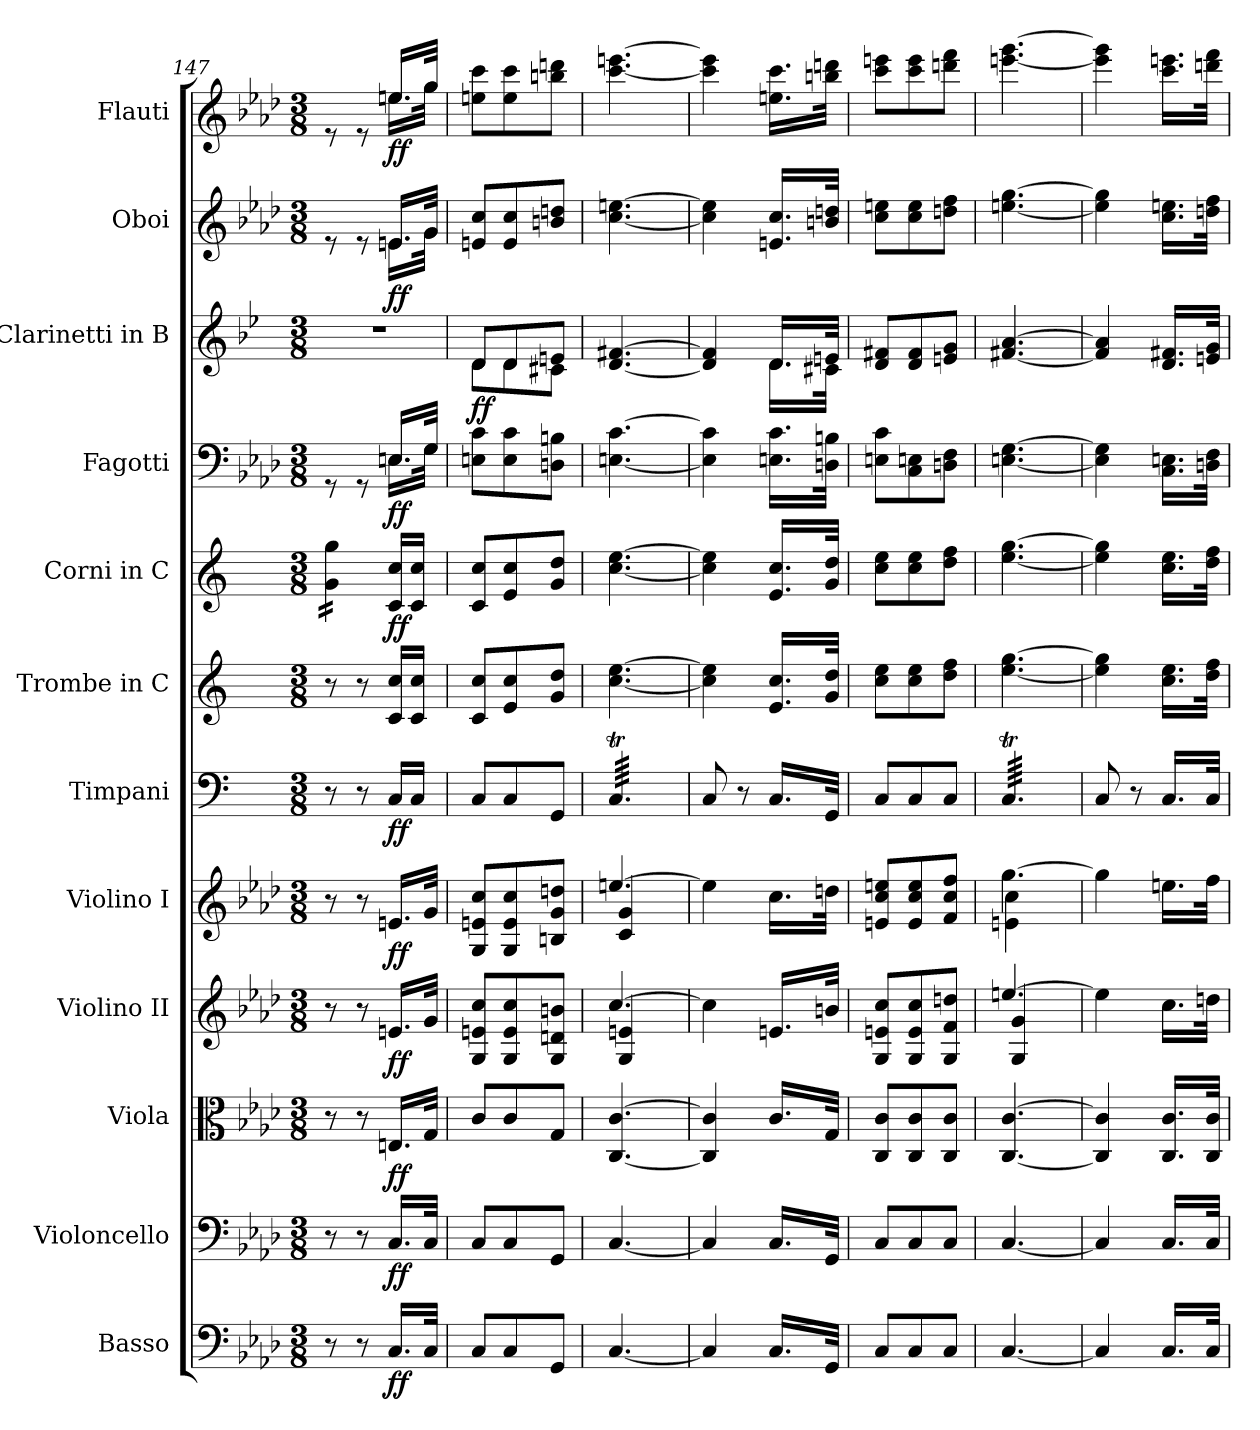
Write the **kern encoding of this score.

**kern	**dynam	**kern	**dynam	**kern	**dynam	**kern	**dynam	**kern	**dynam	**kern	**dynam	**kern	**kern	**dynam	**kern	**dynam	**kern	**dynam	**kern	**dynam	**kern	**dynam
*part12	*part12	*part11	*part11	*part10	*part10	*part9	*part9	*part8	*part8	*part7	*part7	*part6	*part5	*part5	*part4	*part4	*part3	*part3	*part2	*part2	*part1	*part1
*staff12	*staff12	*staff11	*staff11	*staff10	*staff10	*staff9	*staff9	*staff8	*staff8	*staff7	*staff7	*staff6	*staff5	*staff5	*staff4	*staff4	*staff3	*staff3	*staff2	*staff2	*staff1	*staff1
*I"Basso	*	*I"Violoncello	*	*I"Viola	*	*I"Violino II	*	*I"Violino I	*	*I"Timpani	*	*I"Trombe in C	*I"Corni in C	*	*I"Fagotti	*	*I"Clarinetti in B	*	*I"Oboi	*	*I"Flauti	*
*	*	*	*	*	*	*	*	*	*	*I'Timp.	*	*I'Tr.	*I'Cor.	*	*I'Fag.	*	*I'Cl.	*	*I'Ob.	*	*I'Fl.	*
*clefF4	*	*clefF4	*	*clefC3	*	*clefG2	*	*clefG2	*	*clefF4	*	*clefG2	*clefG2	*	*clefF4	*	*clefG2	*	*clefG2	*	*clefG2	*
*ITrd7c12	*	*	*	*	*	*	*	*	*	*	*	*	*ITrd7c12	*	*	*	*ITrd1c2	*	*	*	*	*
*k[b-e-a-d-]	*	*k[b-e-a-d-]	*	*k[b-e-a-d-]	*	*k[b-e-a-d-]	*	*k[b-e-a-d-]	*	*k[]	*	*k[]	*k[]	*	*k[b-e-a-d-]	*	*k[b-e-a-d-]	*	*k[b-e-a-d-]	*	*k[b-e-a-d-]	*
*M3/8	*	*M3/8	*	*M3/8	*	*M3/8	*	*M3/8	*	*M3/8	*	*M3/8	*M3/8	*	*M3/8	*	*M3/8	*	*M3/8	*	*M3/8	*
=147	=147	=147	=147	=147	=147	=147	=147	=147	=147	=147	=147	=147	=147	=147	=147	=147	=147	=147	=147	=147	=147	=147
*	*	*	*	*	*	*	*	*	*	*	*	*	*	*	*^	*	*	*	*^	*	*^	*
*	*	*	*	*	*	*	*	*	*	*	*	*	*tremolo	*	*	*	*	*	*	*	*	*	*	*	*
8r	.	8r	.	8r	.	8r	.	8r	.	8r	.	8r	16G\ 16g\LL	.	8rGG	4ryy	.	4.r	.	8re	4ryy	.	8re	4ryy	.
.	.	.	.	.	.	.	.	.	.	.	.	.	16G\ 16g\	.	.	.	.	.	.	.	.	.	.	.	.
8r	.	8r	.	8r	.	8r	.	8r	.	8r	.	8r	16G\ 16g\	.	8rGG	.	.	.	.	8re	.	.	8re	.	.
.	.	.	.	.	.	.	.	.	.	.	.	.	16G\ 16g\JJ	.	.	.	.	.	.	.	.	.	.	.	.
*	*	*	*	*	*	*	*	*	*	*	*	*	*Xtremolo	*	*	*	*	*	*	*	*	*	*	*	*
!	!LO:DY:b	!	!LO:DY:b	!	!LO:DY:b	!	!LO:DY:b	!	!LO:DY:b	!	!LO:DY:b	!	!	!LO:DY:b	!	!	!LO:DY:b	!	!	!	!	!LO:DY:b	!	!	!LO:DY:b
16.CC/LL	ff	16.C/LL	ff	16.En/LL	ff	16.en/LL	ff	16.en/LL	ff	16C/LL	ff	16c/ 16cc/LL	16C/ 16c/LL	ff	16.En/LL	16.E\LL	ff	.	.	16.en/LL	16.e\LL	ff	16.een/LL	16.ee\LL	ff
.	.	.	.	.	.	.	.	.	.	16C/JJ	.	16c/ 16cc/JJ	16C/ 16c/JJ	.	.	.	.	.	.	.	.	.	.	.	.
32CC/JJk	.	32C/JJk	.	32G/JJk	.	32g/JJk	.	32g/JJk	.	.	.	.	.	.	32G/JJk	32G\JJk	.	.	.	32g/JJk	32g\JJk	.	32gg/JJk	32gg\JJk	.
=148	=148	=148	=148	=148	=148	=148	=148	=148	=148	=148	=148	=148	=148	=148	=148	=148	=148	=148	=148	=148	=148	=148	=148	=148	=148
*	*	*	*	*	*	*	*	*	*	*	*	*	*	*	*	*	*	*^	*	*	*	*	*	*	*
!	!	!	!	!	!	!	!	!	!	!	!	!	!	!	!	!	!	!	!	!LO:DY:b	!	!	!	!	!	!
*	*	*	*	*	*	*	*	*	*	*	*	*	*	*	*	*	*	*	*	*	*v	*v	*	*	*	*
*	*	*	*	*	*	*	*	*	*	*	*	*	*	*	*v	*v	*	*	*	*	*	*	*v	*v	*
8CC/L	.	8C/L	.	8c/L	.	8G/ 8en/ 8cc/L	.	8G/ 8en/ 8cc/L	.	8C/L	.	8c/ 8cc/L	8C/ 8c/L	.	8En\ 8c\L	.	8c/L	8c\L	ff	8en/ 8cc/L	.	8een\ 8ccc\L	.
8CC/	.	8C/	.	8c/	.	8G/ 8e/ 8cc/	.	8G/ 8e/ 8cc/	.	8C/	.	8e/ 8cc/	8E/ 8c/	.	8E\ 8c\	.	8c/	8c\	.	8e/ 8cc/	.	8ee\ 8ccc\	.
8GGG/J	.	8GG/J	.	8G/J	.	8G/ 8dn/ 8bn/J	.	8Bn/ 8g/ 8ddn/J	.	8GG/J	.	8g/ 8dd/J	8G/ 8d/J	.	8Dn\ 8Bn\J	.	8dn/J	8Bn\J	.	8bn/ 8ddn/J	.	8bbn\ 8dddn\J	.
*	*	*	*	*	*	*	*	*	*	*	*	*	*	*	*	*	*v	*v	*	*	*	*	*
=149	=149	=149	=149	=149	=149	=149	=149	=149	=149	=149	=149	=149	=149	=149	=149	=149	=149	=149	=149	=149	=149	=149
*	*	*	*	*	*	*^	*	*^	*	*	*	*	*	*	*	*	*	*	*	*	*	*
*	*	*	*	*	*	*	*	*	*	*	*	*tremolo	*	*	*	*	*	*	*	*	*	*	*	*
[4.CC/	.	[4.C/	.	[4.C/ [4.c/	.	[4.cc/	4G/ 4en/	.	[4.een/	4c/ 4g/	.	64CT/LLLL	.	[4.cc\ [4.ee\	[4.c\ [4.e\	.	[4.En\ [4.c\	.	[4.c/ [4.en/	.	[4.cc\ [4.een\	.	[4.ccc\ [4.eeen\	.
.	.	.	.	.	.	.	.	.	.	.	.	64CT/	.	.	.	.	.	.	.	.	.	.	.	.
.	.	.	.	.	.	.	.	.	.	.	.	64CT/	.	.	.	.	.	.	.	.	.	.	.	.
.	.	.	.	.	.	.	.	.	.	.	.	64CT/	.	.	.	.	.	.	.	.	.	.	.	.
.	.	.	.	.	.	.	.	.	.	.	.	64CT/	.	.	.	.	.	.	.	.	.	.	.	.
.	.	.	.	.	.	.	.	.	.	.	.	64CT/	.	.	.	.	.	.	.	.	.	.	.	.
.	.	.	.	.	.	.	.	.	.	.	.	64CT/	.	.	.	.	.	.	.	.	.	.	.	.
.	.	.	.	.	.	.	.	.	.	.	.	64CT/	.	.	.	.	.	.	.	.	.	.	.	.
.	.	.	.	.	.	.	.	.	.	.	.	64CT/	.	.	.	.	.	.	.	.	.	.	.	.
.	.	.	.	.	.	.	.	.	.	.	.	64CT/	.	.	.	.	.	.	.	.	.	.	.	.
.	.	.	.	.	.	.	.	.	.	.	.	64CT/	.	.	.	.	.	.	.	.	.	.	.	.
.	.	.	.	.	.	.	.	.	.	.	.	64CT/	.	.	.	.	.	.	.	.	.	.	.	.
.	.	.	.	.	.	.	.	.	.	.	.	64CT/	.	.	.	.	.	.	.	.	.	.	.	.
.	.	.	.	.	.	.	.	.	.	.	.	64CT/	.	.	.	.	.	.	.	.	.	.	.	.
.	.	.	.	.	.	.	.	.	.	.	.	64CT/	.	.	.	.	.	.	.	.	.	.	.	.
.	.	.	.	.	.	.	.	.	.	.	.	64CT/	.	.	.	.	.	.	.	.	.	.	.	.
.	.	.	.	.	.	.	8ryy	.	.	8ryy	.	64CT/	.	.	.	.	.	.	.	.	.	.	.	.
.	.	.	.	.	.	.	.	.	.	.	.	64CT/	.	.	.	.	.	.	.	.	.	.	.	.
.	.	.	.	.	.	.	.	.	.	.	.	64CT/	.	.	.	.	.	.	.	.	.	.	.	.
.	.	.	.	.	.	.	.	.	.	.	.	64CT/	.	.	.	.	.	.	.	.	.	.	.	.
.	.	.	.	.	.	.	.	.	.	.	.	64CT/	.	.	.	.	.	.	.	.	.	.	.	.
.	.	.	.	.	.	.	.	.	.	.	.	64CT/	.	.	.	.	.	.	.	.	.	.	.	.
.	.	.	.	.	.	.	.	.	.	.	.	64CT/	.	.	.	.	.	.	.	.	.	.	.	.
.	.	.	.	.	.	.	.	.	.	.	.	64CT/JJJJ	.	.	.	.	.	.	.	.	.	.	.	.
*	*	*	*	*	*	*	*	*	*	*	*	*Xtremolo	*	*	*	*	*	*	*	*	*	*	*	*
*	*	*	*	*	*	*v	*v	*	*	*	*	*	*	*	*	*	*	*	*	*	*	*	*	*
*	*	*	*	*	*	*	*	*v	*v	*	*	*	*	*	*	*	*	*	*	*	*	*	*
=150	=150	=150	=150	=150	=150	=150	=150	=150	=150	=150	=150	=150	=150	=150	=150	=150	=150	=150	=150	=150	=150	=150
*	*	*	*	*	*	*	*	*	*	*	*	*	*	*	*	*	*^	*	*	*	*	*
4CC/]	.	4C/]	.	4C/] 4c/]	.	4cc\]	.	4ee\]	.	8C/	.	4cc\] 4ee\]	4c\] 4e\]	.	4E\] 4c\]	.	4c/] 4e/]	4ryy	.	4cc\] 4ee\]	.	4ccc\] 4eee\]	.
.	.	.	.	.	.	.	.	.	.	8r	.	.	.	.	.	.	.	.	.	.	.	.	.
16.CC/LL	.	16.C/LL	.	16.c/LL	.	16.en/LL	.	16.cc\LL	.	16.C/LL	.	16.e/ 16.cc/LL	16.E/ 16.c/LL	.	16.En\ 16.c\LL	.	16.c/LL	16.c\LL	.	16.en/ 16.cc/LL	.	16.een\ 16.ccc\LL	.
32GGG/JJk	.	32GG/JJk	.	32G/JJk	.	32bn/JJk	.	32ddn\JJk	.	32GG/JJk	.	32g/ 32dd/JJk	32G/ 32d/JJk	.	32Dn\ 32Bn\JJk	.	32dn/JJk	32Bn\JJk	.	32bn/ 32ddn/JJk	.	32bbn\ 32dddn\JJk	.
*	*	*	*	*	*	*	*	*	*	*	*	*	*	*	*	*	*v	*v	*	*	*	*	*
=151	=151	=151	=151	=151	=151	=151	=151	=151	=151	=151	=151	=151	=151	=151	=151	=151	=151	=151	=151	=151	=151	=151
8CC/L	.	8C/L	.	8C/ 8c/L	.	8G/ 8en/ 8cc/L	.	8en/ 8cc/ 8een/L	.	8C/L	.	8cc\ 8ee\L	8c\ 8e\L	.	8En\ 8c\L	.	8c/ 8en/L	.	8cc\ 8een\L	.	8ccc\ 8eeen\L	.
8CC/	.	8C/	.	8C/ 8c/	.	8G/ 8e/ 8cc/	.	8e/ 8cc/ 8ee/	.	8C/	.	8cc\ 8ee\	8c\ 8e\	.	8C\ 8En\	.	8c/ 8e/	.	8cc\ 8ee\	.	8ccc\ 8eee\	.
8CC/J	.	8C/J	.	8C/ 8c/J	.	8G/ 8f/ 8ddn/J	.	8f/ 8cc/ 8ff/J	.	8C/J	.	8dd\ 8ff\J	8d\ 8f\J	.	8Dn\ 8F\J	.	8dn/ 8f/J	.	8ddn\ 8ff\J	.	8dddn\ 8fff\J	.
=152	=152	=152	=152	=152	=152	=152	=152	=152	=152	=152	=152	=152	=152	=152	=152	=152	=152	=152	=152	=152	=152	=152
*	*	*	*	*	*	*^	*	*^	*	*	*	*	*	*	*	*	*	*	*	*	*	*
*	*	*	*	*	*	*	*	*	*	*	*	*tremolo	*	*	*	*	*	*	*	*	*	*	*	*
[4.CC/	.	[4.C/	.	[4.C/ [4.c/	.	[4.een/	4G/ 4g/	.	[4.gg\	4en\ 4cc\	.	64CT/LLLL	.	[4.ee\ [4.gg\	[4.e\ [4.g\	.	[4.En\ [4.G\	.	[4.en/ [4.g/	.	[4.een\ [4.gg\	.	[4.eeen\ [4.ggg\	.
.	.	.	.	.	.	.	.	.	.	.	.	64CT/	.	.	.	.	.	.	.	.	.	.	.	.
.	.	.	.	.	.	.	.	.	.	.	.	64CT/	.	.	.	.	.	.	.	.	.	.	.	.
.	.	.	.	.	.	.	.	.	.	.	.	64CT/	.	.	.	.	.	.	.	.	.	.	.	.
.	.	.	.	.	.	.	.	.	.	.	.	64CT/	.	.	.	.	.	.	.	.	.	.	.	.
.	.	.	.	.	.	.	.	.	.	.	.	64CT/	.	.	.	.	.	.	.	.	.	.	.	.
.	.	.	.	.	.	.	.	.	.	.	.	64CT/	.	.	.	.	.	.	.	.	.	.	.	.
.	.	.	.	.	.	.	.	.	.	.	.	64CT/	.	.	.	.	.	.	.	.	.	.	.	.
.	.	.	.	.	.	.	.	.	.	.	.	64CT/	.	.	.	.	.	.	.	.	.	.	.	.
.	.	.	.	.	.	.	.	.	.	.	.	64CT/	.	.	.	.	.	.	.	.	.	.	.	.
.	.	.	.	.	.	.	.	.	.	.	.	64CT/	.	.	.	.	.	.	.	.	.	.	.	.
.	.	.	.	.	.	.	.	.	.	.	.	64CT/	.	.	.	.	.	.	.	.	.	.	.	.
.	.	.	.	.	.	.	.	.	.	.	.	64CT/	.	.	.	.	.	.	.	.	.	.	.	.
.	.	.	.	.	.	.	.	.	.	.	.	64CT/	.	.	.	.	.	.	.	.	.	.	.	.
.	.	.	.	.	.	.	.	.	.	.	.	64CT/	.	.	.	.	.	.	.	.	.	.	.	.
.	.	.	.	.	.	.	.	.	.	.	.	64CT/	.	.	.	.	.	.	.	.	.	.	.	.
.	.	.	.	.	.	.	8ryy	.	.	8ryy	.	64CT/	.	.	.	.	.	.	.	.	.	.	.	.
.	.	.	.	.	.	.	.	.	.	.	.	64CT/	.	.	.	.	.	.	.	.	.	.	.	.
.	.	.	.	.	.	.	.	.	.	.	.	64CT/	.	.	.	.	.	.	.	.	.	.	.	.
.	.	.	.	.	.	.	.	.	.	.	.	64CT/	.	.	.	.	.	.	.	.	.	.	.	.
.	.	.	.	.	.	.	.	.	.	.	.	64CT/	.	.	.	.	.	.	.	.	.	.	.	.
.	.	.	.	.	.	.	.	.	.	.	.	64CT/	.	.	.	.	.	.	.	.	.	.	.	.
.	.	.	.	.	.	.	.	.	.	.	.	64CT/	.	.	.	.	.	.	.	.	.	.	.	.
.	.	.	.	.	.	.	.	.	.	.	.	64CT/JJJJ	.	.	.	.	.	.	.	.	.	.	.	.
*	*	*	*	*	*	*	*	*	*	*	*	*Xtremolo	*	*	*	*	*	*	*	*	*	*	*	*
*	*	*	*	*	*	*v	*v	*	*	*	*	*	*	*	*	*	*	*	*	*	*	*	*	*
*	*	*	*	*	*	*	*	*v	*v	*	*	*	*	*	*	*	*	*	*	*	*	*	*
!!LO:PB:g=z
=153	=153	=153	=153	=153	=153	=153	=153	=153	=153	=153	=153	=153	=153	=153	=153	=153	=153	=153	=153	=153	=153	=153
4CC/]	.	4C/]	.	4C/] 4c/]	.	4ee\]	.	4gg\]	.	8C/	.	4ee\] 4gg\]	4e\] 4g\]	.	4E\] 4G\]	.	4e/] 4g/]	.	4ee\] 4gg\]	.	4eee\] 4ggg\]	.
.	.	.	.	.	.	.	.	.	.	8r	.	.	.	.	.	.	.	.	.	.	.	.
16.CC/LL	.	16.C/LL	.	16.C/ 16.c/LL	.	16.cc\LL	.	16.een\LL	.	16.C/LL	.	16.cc\ 16.ee\LL	16.c\ 16.e\LL	.	16.C\ 16.En\LL	.	16.c/ 16.en/LL	.	16.cc\ 16.een\LL	.	16.ccc\ 16.eeen\LL	.
32CC/JJk	.	32C/JJk	.	32C/ 32c/JJk	.	32ddn\JJk	.	32ff\JJk	.	32C/JJk	.	32dd\ 32ff\JJk	32d\ 32f\JJk	.	32Dn\ 32F\JJk	.	32dn/ 32f/JJk	.	32ddn\ 32ff\JJk	.	32dddn\ 32fff\JJk	.
=	=	=	=	=	=	=	=	=	=	=	=	=	=	=	=	=	=	=	=	=	=	=
*-	*-	*-	*-	*-	*-	*-	*-	*-	*-	*-	*-	*-	*-	*-	*-	*-	*-	*-	*-	*-	*-	*-
